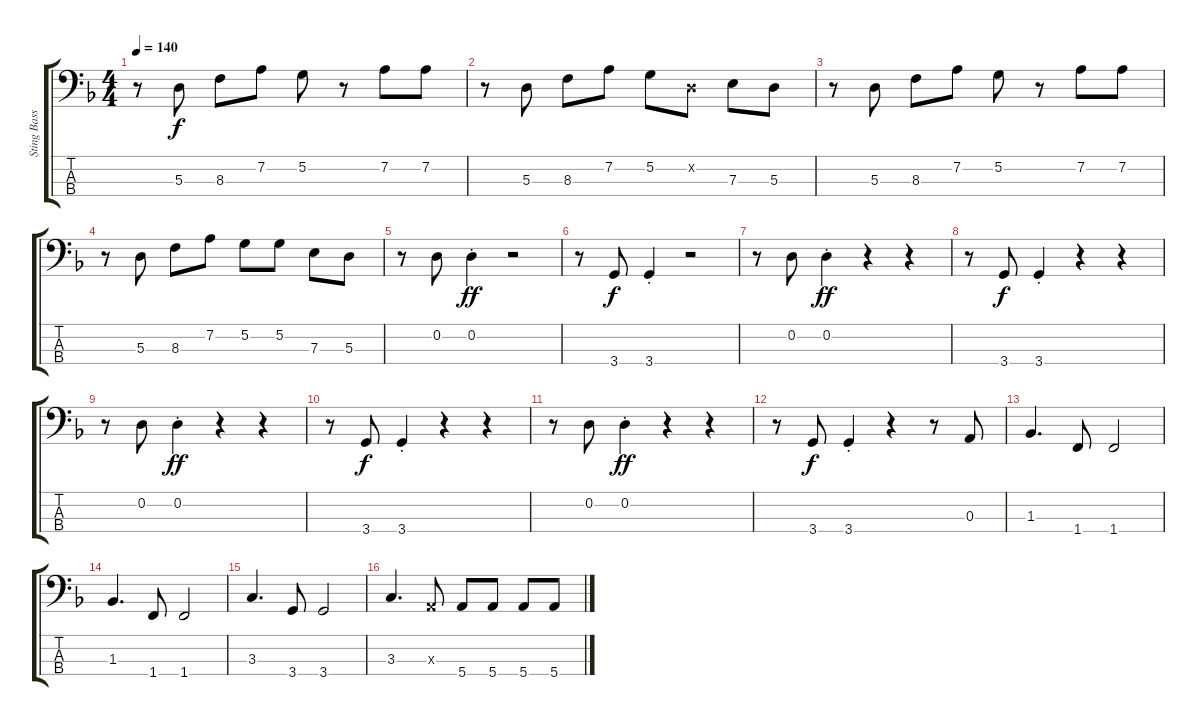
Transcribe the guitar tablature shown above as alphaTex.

\track ("Sting Bass" "Sting Bass") {instrument electricbasspick}
\staff {score tabs}
\tuning (G2 D2 A1 E1) {hide}
\ts (4 4)
\tempo 140
\clef f4
\ks f
r.8{dy f instrument electricbasspick} 5.3.8 8.3.8 7.2.8 5.2.8 r.8 7.2.8 7.2.8 |
r.8 5.3.8 8.3.8 7.2.8 5.2.8 0.2{x}.8 7.3.8 5.3.8 |
r.8 5.3.8 8.3.8 7.2.8 5.2.8 r.8 7.2.8 7.2.8 |
r.8 5.3.8 8.3.8 7.2.8 5.2.8 5.2.8 7.3.8 5.3.8 |
r.8 0.2.8 0.2{st}.4{dy ff} r.2 |
r.8 3.4.8{dy f} 3.4{st}.4 r.2 |
r.8 0.2.8 0.2{st}.4{dy ff} r.4 r.4 |
r.8 3.4.8{dy f} 3.4{st}.4 r.4 r.4 |
r.8 0.2.8 0.2{st}.4{dy ff} r.4 r.4 |
r.8 3.4.8{dy f} 3.4{st}.4 r.4 r.4 |
r.8 0.2.8 0.2{st}.4{dy ff} r.4 r.4 |
r.8 3.4.8{dy f} 3.4{st}.4 r.4 r.8 0.3.8 |
1.3.4{d} 1.4.8 1.4.2 |
1.3.4{d} 1.4.8 1.4.2 |
3.3.4{d} 3.4.8 3.4.2 |
3.3.4{d} 0.3{x}.8 5.4.8 5.4.8 5.4.8 5.4.8
